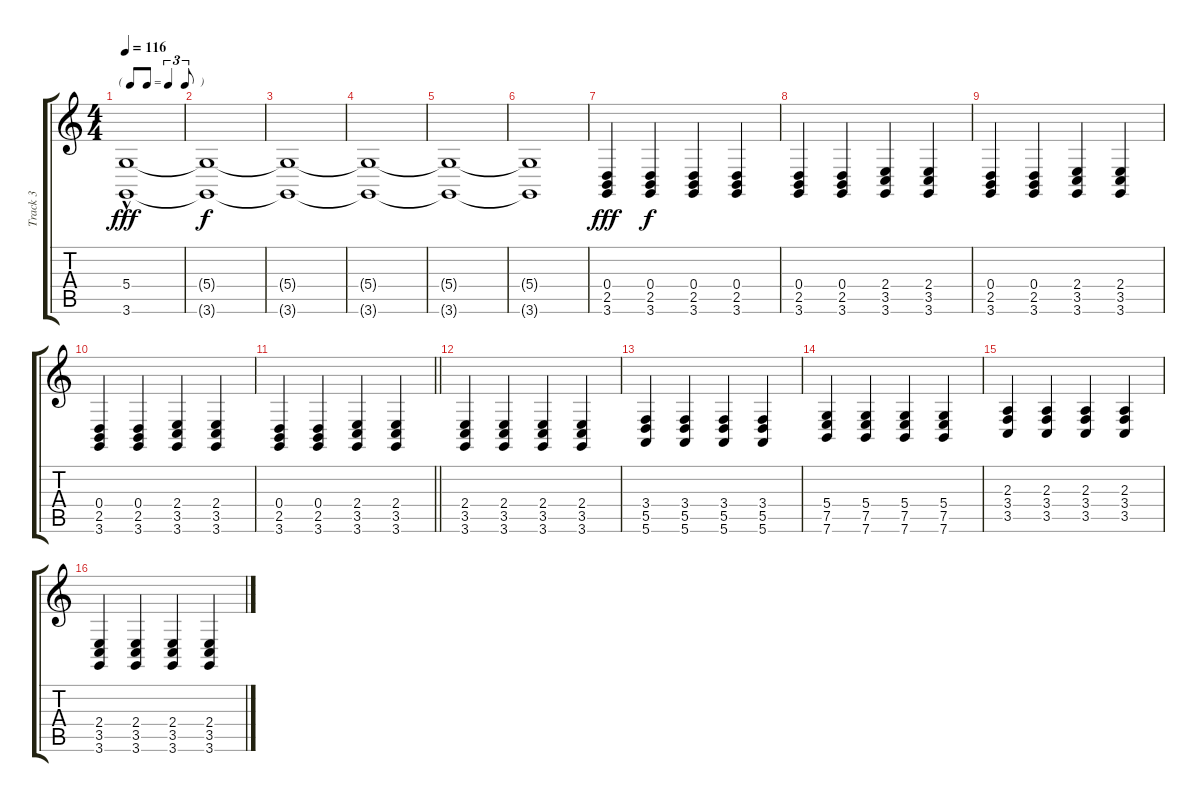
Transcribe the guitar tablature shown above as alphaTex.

\track ("Track 3" "Track 3") {instrument electricgrandpiano}
\staff {score tabs}
\tuning (E4 B3 G3 D3 A2 E2) {hide}
\ts (4 4)
\tf triplet8th
\tempo 116
\clef g2
\ks c
(5.4 3.6{hac}).1{dy fff volume 7 instrument sitar} |
(5.4{t} 3.6{t}).1{dy f} |
(5.4{t} 3.6{t}).1 |
(5.4{t} 3.6{t}).1 |
(5.4{t} 3.6{t}).1 |
(5.4{t} 3.6{t}).1 |
(0.4 2.5 3.6).4{dy fff volume 7 instrument electricgrandpiano} (0.4 2.5 3.6).4{dy f} (0.4 2.5 3.6).4 (0.4 2.5 3.6).4 |
(0.4 2.5 3.6).4 (0.4 2.5 3.6).4 (2.4 3.5 3.6).4 (2.4 3.5 3.6).4 |
(0.4 2.5 3.6).4 (0.4 2.5 3.6).4 (2.4 3.5 3.6).4 (2.4 3.5 3.6).4 |
(0.4 2.5 3.6).4 (0.4 2.5 3.6).4 (2.4 3.5 3.6).4 (2.4 3.5 3.6).4 |
\barLineRight lightlight
(0.4 2.5 3.6).4 (0.4 2.5 3.6).4 (2.4 3.5 3.6).4 (2.4 3.5 3.6).4 |
(2.4 3.5 3.6).4 (2.4 3.5 3.6).4 (2.4 3.5 3.6).4 (2.4 3.5 3.6).4 |
(3.4 5.5 5.6).4 (3.4 5.5 5.6).4 (3.4 5.5 5.6).4 (3.4 5.5 5.6).4 |
(5.4 7.5 7.6).4 (5.4 7.5 7.6).4 (5.4 7.5 7.6).4 (5.4 7.5 7.6).4 |
(2.3 3.4 3.5).4 (2.3 3.4 3.5).4 (2.3 3.4 3.5).4 (2.3 3.4 3.5).4 |
(2.4 3.5 3.6).4 (2.4 3.5 3.6).4 (2.4 3.5 3.6).4 (2.4 3.5 3.6).4
